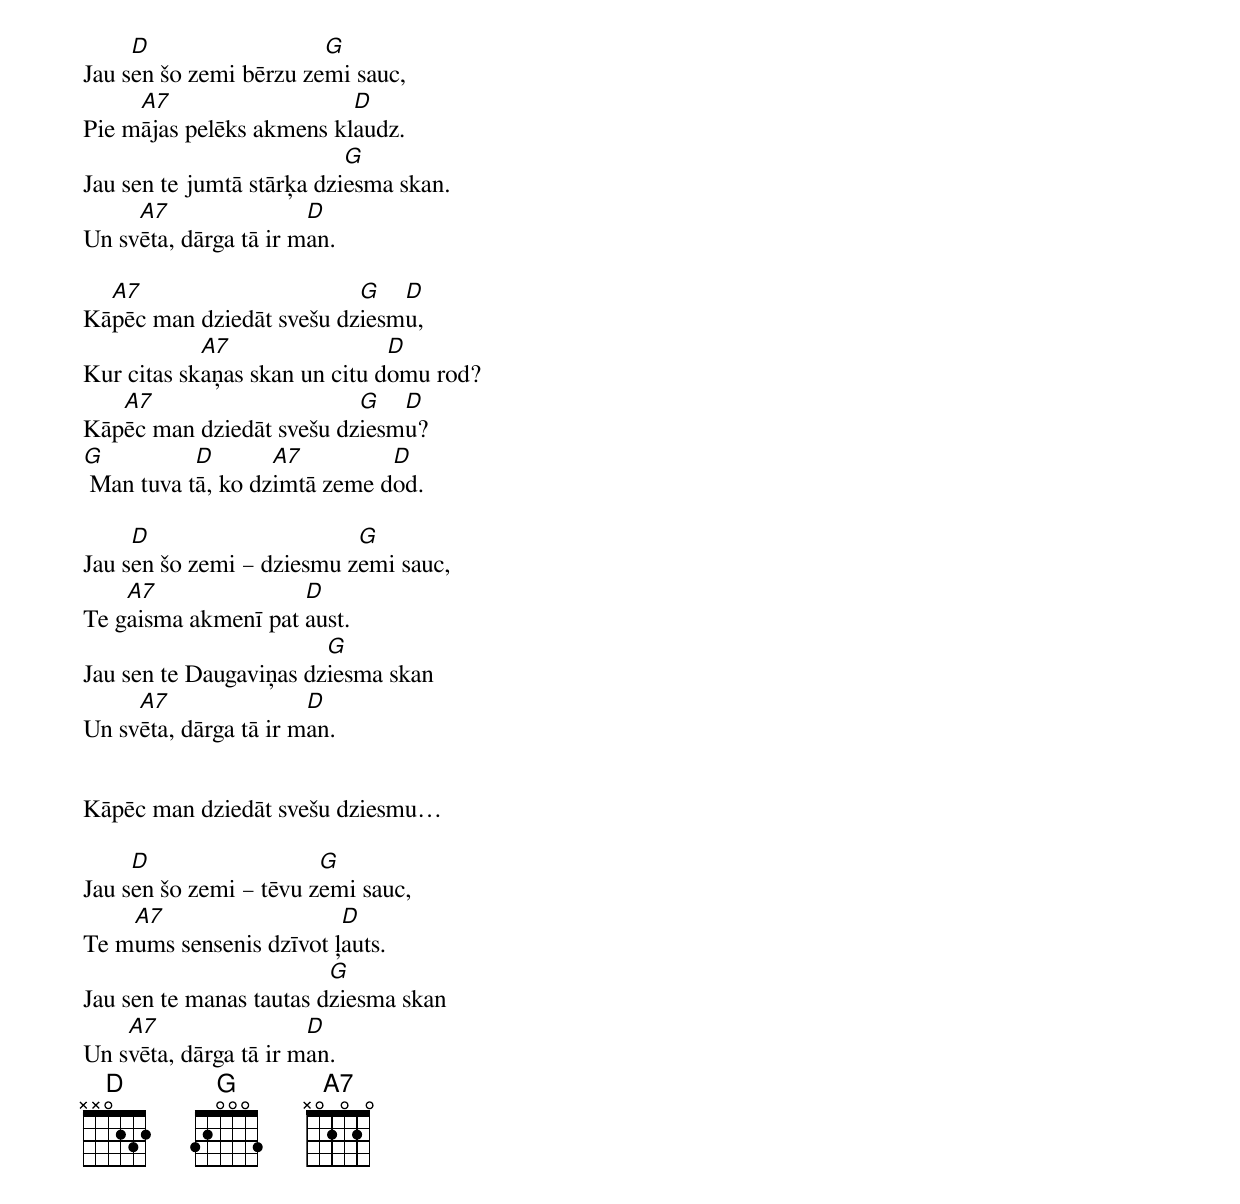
     D                  G
Jau sen šo zemi bērzu zemi sauc,
     A7                   D
Pie mājas pelēks akmens klaudz.
                           G
Jau sen te jumtā stārķa dziesma skan.
     A7                D
Un svēta, dārga tā ir man.

  A7                      G   D
Kāpēc man dziedāt svešu dziesmu,
            A7                 D
Kur citas skaņas skan un citu domu rod?
   A7                     G   D
Kāpēc man dziedāt svešu dziesmu?
G          D       A7         D
 Man tuva tā, ko dzimtā zeme dod.

     D                     G
Jau sen šo zemi – dziesmu zemi sauc,
    A7               D
Te gaisma akmenī pat aust.
                        G
Jau sen te Daugaviņas dziesma skan
     A7                D
Un svēta, dārga tā ir man.


Kāpēc man dziedāt svešu dziesmu…

     D                  G
Jau sen šo zemi – tēvu zemi sauc,
    A7                   D
Te mums sensenis dzīvot ļauts.
                         G
Jau sen te manas tautas dziesma skan
    A7                 D
Un svēta, dārga tā ir man.
